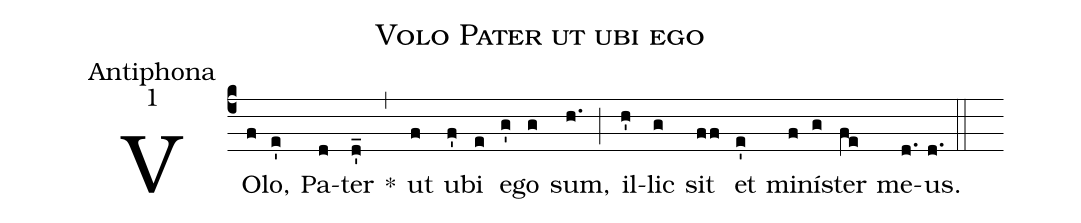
name:Volo Pater ut ubi ego;
office-part:Antiphona;
mode:1;
%%
(c4) VO(f)lo,(e') Pa(d)ter(d'_) *(,) ut(f) u(f')bi(e) e(g')go(g) sum,(h.) (;) il(h')lic(g) sit(ff) et(e') mi(f)ní(g)ster(fe) me(d.)us.(d.) (::)
